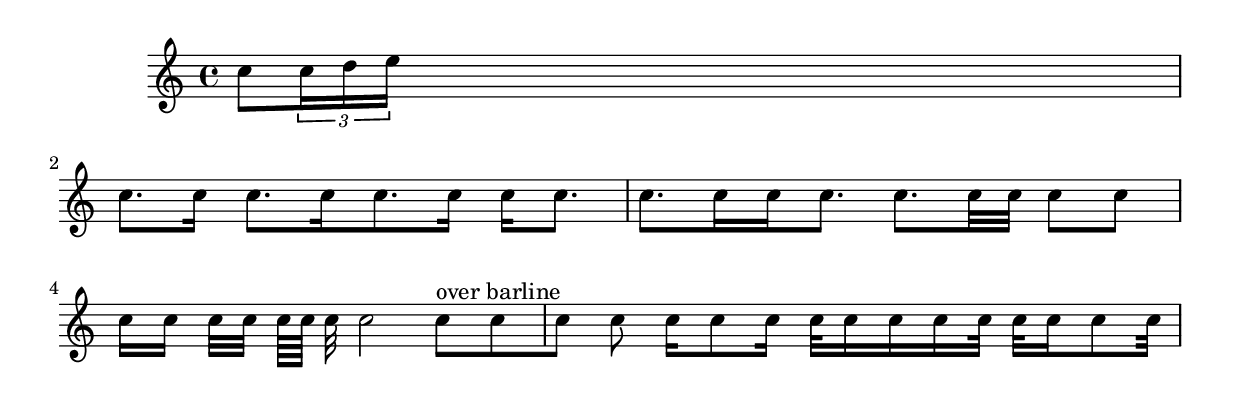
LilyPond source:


\version "2.10.0"

\header{
texidoc="
Beaming is generated automatically. Beams may cross bar lines. In that
case, line breaks are forbidden.
"
}

\context Staff  \relative c''  {

  c8[ \times 2/3 { c16 d e] }
  s4*3
  
  c8.[ c16]
  c8.[ c16 c8.  c16]
  c16[ c8.] |
  c8.[ c16  c16  c8.]
  c8.[ c32  c32]
  c8[ c8] |
  c16[ c16]
  c32[ c32]
  c64[ c64]	
  c32
  c2

  c8[^"over barline" c c] c8 
  c16[ c8 c16]
  c32[ c16 c16 c16 c32]
  c32[ c16 c8 c32]		 % hmm ?
  
}

